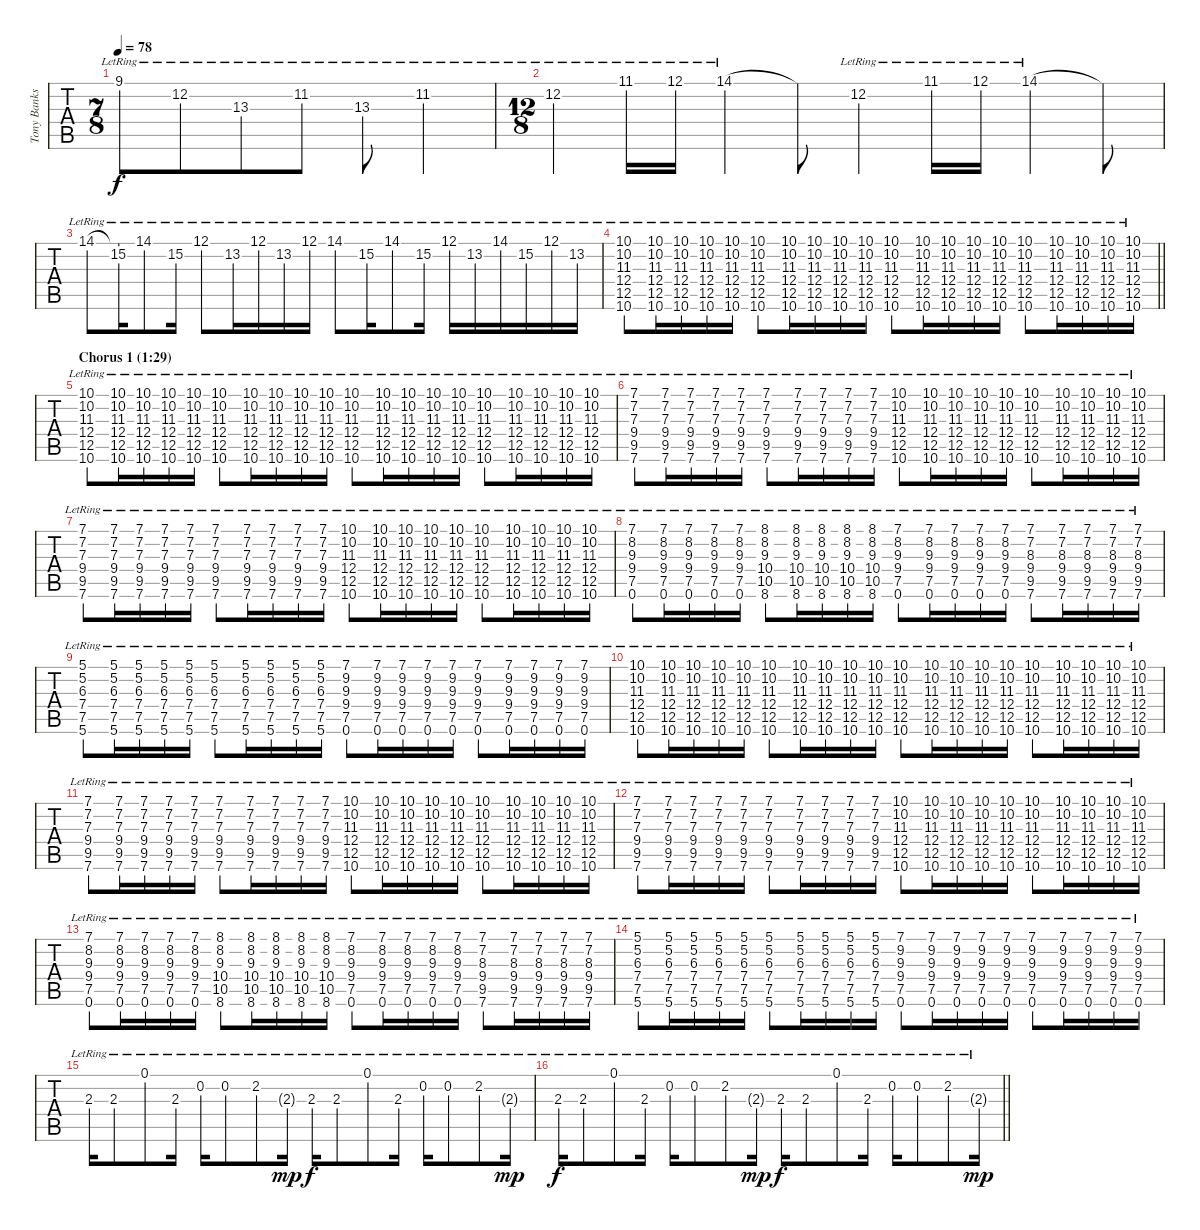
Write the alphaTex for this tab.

\track ("Tony Banks (12-string guitar 1)" "Tony Banks") {instrument acousticguitarsteel}
\staff {tabs}
\tuning (E4 B3 G3 D3 A2 E2) {hide}
\ts (7 8)
\tempo 78
\clef g2
\ks c
9.1{lr}.8{dy f} 12.2{lr}.8 13.3{lr}.8 11.2{lr}.8 13.3{lr}.8 11.2{lr}.4 |
\ts (12 8)
12.2{lr}.4 11.1{lr}.16 12.1{lr}.16 14.1{lr}.4 14.1{t}.8 12.2{lr}.4 11.1{lr}.16 12.1{lr}.16 14.1{lr}.4 14.1{t}.8 |
14.1{lr}.8 (14.1{t} 15.2{lr}).16 14.1{lr}.8 15.2{lr}.16 12.1{lr}.8 13.2{lr}.16 12.1{lr}.16 13.2{lr}.16 12.1{lr}.16 14.1{lr}.8 15.2{lr}.16 14.1{lr}.8 15.2{lr}.16 12.1{lr}.16 13.2{lr}.16 14.1{lr}.16 15.2{lr}.16 12.1{lr}.16 13.2{lr}.16 |
\barLineRight lightlight
(10.1{lr} 10.2{lr} 11.3{lr} 12.4{lr} 12.5{lr} 10.6{lr}).8 (10.1{lr} 10.2{lr} 11.3{lr} 12.4{lr} 12.5{lr} 10.6{lr}).16 (10.1{lr} 10.2{lr} 11.3{lr} 12.4{lr} 12.5{lr} 10.6{lr}).16 (10.1{lr} 10.2{lr} 11.3{lr} 12.4{lr} 12.5{lr} 10.6{lr}).16 (10.1{lr} 10.2{lr} 11.3{lr} 12.4{lr} 12.5{lr} 10.6{lr}).16 (10.1{lr} 10.2{lr} 11.3{lr} 12.4{lr} 12.5{lr} 10.6{lr}).8 (10.1{lr} 10.2{lr} 11.3{lr} 12.4{lr} 12.5{lr} 10.6{lr}).16 (10.1{lr} 10.2{lr} 11.3{lr} 12.4{lr} 12.5{lr} 10.6{lr}).16 (10.1{lr} 10.2{lr} 11.3{lr} 12.4{lr} 12.5{lr} 10.6{lr}).16 (10.1{lr} 10.2{lr} 11.3{lr} 12.4{lr} 12.5{lr} 10.6{lr}).16 (10.1{lr} 10.2{lr} 11.3{lr} 12.4{lr} 12.5{lr} 10.6{lr}).8 (10.1{lr} 10.2{lr} 11.3{lr} 12.4{lr} 12.5{lr} 10.6{lr}).16 (10.1{lr} 10.2{lr} 11.3{lr} 12.4{lr} 12.5{lr} 10.6{lr}).16 (10.1{lr} 10.2{lr} 11.3{lr} 12.4{lr} 12.5{lr} 10.6{lr}).16 (10.1{lr} 10.2{lr} 11.3{lr} 12.4{lr} 12.5{lr} 10.6{lr}).16 (10.1{lr} 10.2{lr} 11.3{lr} 12.4{lr} 12.5{lr} 10.6{lr}).8 (10.1{lr} 10.2{lr} 11.3{lr} 12.4{lr} 12.5{lr} 10.6{lr}).16 (10.1{lr} 10.2{lr} 11.3{lr} 12.4{lr} 12.5{lr} 10.6{lr}).16 (10.1{lr} 10.2{lr} 11.3{lr} 12.4{lr} 12.5{lr} 10.6{lr}).16 (10.1{lr} 10.2{lr} 11.3{lr} 12.4{lr} 12.5{lr} 10.6{lr}).16 |
\section ("" "Chorus 1 (1:29)")
(10.1{lr} 10.2{lr} 11.3{lr} 12.4{lr} 12.5{lr} 10.6{lr}).8 (10.1{lr} 10.2{lr} 11.3{lr} 12.4{lr} 12.5{lr} 10.6{lr}).16 (10.1{lr} 10.2{lr} 11.3{lr} 12.4{lr} 12.5{lr} 10.6{lr}).16 (10.1{lr} 10.2{lr} 11.3{lr} 12.4{lr} 12.5{lr} 10.6{lr}).16 (10.1{lr} 10.2{lr} 11.3{lr} 12.4{lr} 12.5{lr} 10.6{lr}).16 (10.1{lr} 10.2{lr} 11.3{lr} 12.4{lr} 12.5{lr} 10.6{lr}).8 (10.1{lr} 10.2{lr} 11.3{lr} 12.4{lr} 12.5{lr} 10.6{lr}).16 (10.1{lr} 10.2{lr} 11.3{lr} 12.4{lr} 12.5{lr} 10.6{lr}).16 (10.1{lr} 10.2{lr} 11.3{lr} 12.4{lr} 12.5{lr} 10.6{lr}).16 (10.1{lr} 10.2{lr} 11.3{lr} 12.4{lr} 12.5{lr} 10.6{lr}).16 (10.1{lr} 10.2{lr} 11.3{lr} 12.4{lr} 12.5{lr} 10.6{lr}).8 (10.1{lr} 10.2{lr} 11.3{lr} 12.4{lr} 12.5{lr} 10.6{lr}).16 (10.1{lr} 10.2{lr} 11.3{lr} 12.4{lr} 12.5{lr} 10.6{lr}).16 (10.1{lr} 10.2{lr} 11.3{lr} 12.4{lr} 12.5{lr} 10.6{lr}).16 (10.1{lr} 10.2{lr} 11.3{lr} 12.4{lr} 12.5{lr} 10.6{lr}).16 (10.1{lr} 10.2{lr} 11.3{lr} 12.4{lr} 12.5{lr} 10.6{lr}).8 (10.1{lr} 10.2{lr} 11.3{lr} 12.4{lr} 12.5{lr} 10.6{lr}).16 (10.1{lr} 10.2{lr} 11.3{lr} 12.4{lr} 12.5{lr} 10.6{lr}).16 (10.1{lr} 10.2{lr} 11.3{lr} 12.4{lr} 12.5{lr} 10.6{lr}).16 (10.1{lr} 10.2{lr} 11.3{lr} 12.4{lr} 12.5{lr} 10.6{lr}).16 |
(7.1{lr} 7.2{lr} 7.3{lr} 9.4{lr} 9.5{lr} 7.6{lr}).8 (7.1{lr} 7.2{lr} 7.3{lr} 9.4{lr} 9.5{lr} 7.6{lr}).16 (7.1{lr} 7.2{lr} 7.3{lr} 9.4{lr} 9.5{lr} 7.6{lr}).16 (7.1{lr} 7.2{lr} 7.3{lr} 9.4{lr} 9.5{lr} 7.6{lr}).16 (7.1{lr} 7.2{lr} 7.3{lr} 9.4{lr} 9.5{lr} 7.6{lr}).16 (7.1{lr} 7.2{lr} 7.3{lr} 9.4{lr} 9.5{lr} 7.6{lr}).8 (7.1{lr} 7.2{lr} 7.3{lr} 9.4{lr} 9.5{lr} 7.6{lr}).16 (7.1{lr} 7.2{lr} 7.3{lr} 9.4{lr} 9.5{lr} 7.6{lr}).16 (7.1{lr} 7.2{lr} 7.3{lr} 9.4{lr} 9.5{lr} 7.6{lr}).16 (7.1{lr} 7.2{lr} 7.3{lr} 9.4{lr} 9.5{lr} 7.6{lr}).16 (10.1{lr} 10.2{lr} 11.3{lr} 12.4{lr} 12.5{lr} 10.6{lr}).8 (10.1{lr} 10.2{lr} 11.3{lr} 12.4{lr} 12.5{lr} 10.6{lr}).16 (10.1{lr} 10.2{lr} 11.3{lr} 12.4{lr} 12.5{lr} 10.6{lr}).16 (10.1{lr} 10.2{lr} 11.3{lr} 12.4{lr} 12.5{lr} 10.6{lr}).16 (10.1{lr} 10.2{lr} 11.3{lr} 12.4{lr} 12.5{lr} 10.6{lr}).16 (10.1{lr} 10.2{lr} 11.3{lr} 12.4{lr} 12.5{lr} 10.6{lr}).8 (10.1{lr} 10.2{lr} 11.3{lr} 12.4{lr} 12.5{lr} 10.6{lr}).16 (10.1{lr} 10.2{lr} 11.3{lr} 12.4{lr} 12.5{lr} 10.6{lr}).16 (10.1{lr} 10.2{lr} 11.3{lr} 12.4{lr} 12.5{lr} 10.6{lr}).16 (10.1{lr} 10.2{lr} 11.3{lr} 12.4{lr} 12.5{lr} 10.6{lr}).16 |
(7.1{lr} 7.2{lr} 7.3{lr} 9.4{lr} 9.5{lr} 7.6{lr}).8 (7.1{lr} 7.2{lr} 7.3{lr} 9.4{lr} 9.5{lr} 7.6{lr}).16 (7.1{lr} 7.2{lr} 7.3{lr} 9.4{lr} 9.5{lr} 7.6{lr}).16 (7.1{lr} 7.2{lr} 7.3{lr} 9.4{lr} 9.5{lr} 7.6{lr}).16 (7.1{lr} 7.2{lr} 7.3{lr} 9.4{lr} 9.5{lr} 7.6{lr}).16 (7.1{lr} 7.2{lr} 7.3{lr} 9.4{lr} 9.5{lr} 7.6{lr}).8 (7.1{lr} 7.2{lr} 7.3{lr} 9.4{lr} 9.5{lr} 7.6{lr}).16 (7.1{lr} 7.2{lr} 7.3{lr} 9.4{lr} 9.5{lr} 7.6{lr}).16 (7.1{lr} 7.2{lr} 7.3{lr} 9.4{lr} 9.5{lr} 7.6{lr}).16 (7.1{lr} 7.2{lr} 7.3{lr} 9.4{lr} 9.5{lr} 7.6{lr}).16 (10.1{lr} 10.2{lr} 11.3{lr} 12.4{lr} 12.5{lr} 10.6{lr}).8 (10.1{lr} 10.2{lr} 11.3{lr} 12.4{lr} 12.5{lr} 10.6{lr}).16 (10.1{lr} 10.2{lr} 11.3{lr} 12.4{lr} 12.5{lr} 10.6{lr}).16 (10.1{lr} 10.2{lr} 11.3{lr} 12.4{lr} 12.5{lr} 10.6{lr}).16 (10.1{lr} 10.2{lr} 11.3{lr} 12.4{lr} 12.5{lr} 10.6{lr}).16 (10.1{lr} 10.2{lr} 11.3{lr} 12.4{lr} 12.5{lr} 10.6{lr}).8 (10.1{lr} 10.2{lr} 11.3{lr} 12.4{lr} 12.5{lr} 10.6{lr}).16 (10.1{lr} 10.2{lr} 11.3{lr} 12.4{lr} 12.5{lr} 10.6{lr}).16 (10.1{lr} 10.2{lr} 11.3{lr} 12.4{lr} 12.5{lr} 10.6{lr}).16 (10.1{lr} 10.2{lr} 11.3{lr} 12.4{lr} 12.5{lr} 10.6{lr}).16 |
(7.1{lr} 8.2{lr} 9.3{lr} 9.4{lr} 7.5{lr} 0.6{lr}).8 (7.1{lr} 8.2{lr} 9.3{lr} 9.4{lr} 7.5{lr} 0.6{lr}).16 (7.1{lr} 8.2{lr} 9.3{lr} 9.4{lr} 7.5{lr} 0.6{lr}).16 (7.1{lr} 8.2{lr} 9.3{lr} 9.4{lr} 7.5{lr} 0.6{lr}).16 (7.1{lr} 8.2{lr} 9.3{lr} 9.4{lr} 7.5{lr} 0.6{lr}).16 (8.1{lr} 8.2{lr} 9.3{lr} 10.4{lr} 10.5{lr} 8.6{lr}).8 (8.1{lr} 8.2{lr} 9.3{lr} 10.4{lr} 10.5{lr} 8.6{lr}).16 (8.1{lr} 8.2{lr} 9.3{lr} 10.4{lr} 10.5{lr} 8.6{lr}).16 (8.1{lr} 8.2{lr} 9.3{lr} 10.4{lr} 10.5{lr} 8.6{lr}).16 (8.1{lr} 8.2{lr} 9.3{lr} 10.4{lr} 10.5{lr} 8.6{lr}).16 (7.1{lr} 8.2{lr} 9.3{lr} 9.4{lr} 7.5{lr} 0.6{lr}).8 (7.1{lr} 8.2{lr} 9.3{lr} 9.4{lr} 7.5{lr} 0.6{lr}).16 (7.1{lr} 8.2{lr} 9.3{lr} 9.4{lr} 7.5{lr} 0.6{lr}).16 (7.1{lr} 8.2{lr} 9.3{lr} 9.4{lr} 7.5{lr} 0.6{lr}).16 (7.1{lr} 8.2{lr} 9.3{lr} 9.4{lr} 7.5{lr} 0.6{lr}).16 (7.1{lr} 7.2{lr} 8.3{lr} 9.4{lr} 9.5{lr} 7.6{lr}).8 (7.1{lr} 7.2{lr} 8.3{lr} 9.4{lr} 9.5{lr} 7.6{lr}).16 (7.1{lr} 7.2{lr} 8.3{lr} 9.4{lr} 9.5{lr} 7.6{lr}).16 (7.1{lr} 7.2{lr} 8.3{lr} 9.4{lr} 9.5{lr} 7.6{lr}).16 (7.1{lr} 7.2{lr} 8.3{lr} 9.4{lr} 9.5{lr} 7.6{lr}).16 |
(5.1{lr} 5.2{lr} 6.3{lr} 7.4{lr} 7.5{lr} 5.6{lr}).8 (5.1{lr} 5.2{lr} 6.3{lr} 7.4{lr} 7.5{lr} 5.6{lr}).16 (5.1{lr} 5.2{lr} 6.3{lr} 7.4{lr} 7.5{lr} 5.6{lr}).16 (5.1{lr} 5.2{lr} 6.3{lr} 7.4{lr} 7.5{lr} 5.6{lr}).16 (5.1{lr} 5.2{lr} 6.3{lr} 7.4{lr} 7.5{lr} 5.6{lr}).16 (5.1{lr} 5.2{lr} 6.3{lr} 7.4{lr} 7.5{lr} 5.6{lr}).8 (5.1{lr} 5.2{lr} 6.3{lr} 7.4{lr} 7.5{lr} 5.6{lr}).16 (5.1{lr} 5.2{lr} 6.3{lr} 7.4{lr} 7.5{lr} 5.6{lr}).16 (5.1{lr} 5.2{lr} 6.3{lr} 7.4{lr} 7.5{lr} 5.6{lr}).16 (5.1{lr} 5.2{lr} 6.3{lr} 7.4{lr} 7.5{lr} 5.6{lr}).16 (7.1{lr} 9.2{lr} 9.3{lr} 9.4{lr} 7.5{lr} 0.6{lr}).8 (7.1{lr} 9.2{lr} 9.3{lr} 9.4{lr} 7.5{lr} 0.6{lr}).16 (7.1{lr} 9.2{lr} 9.3{lr} 9.4{lr} 7.5{lr} 0.6{lr}).16 (7.1{lr} 9.2{lr} 9.3{lr} 9.4{lr} 7.5{lr} 0.6{lr}).16 (7.1{lr} 9.2{lr} 9.3{lr} 9.4{lr} 7.5{lr} 0.6{lr}).16 (7.1{lr} 9.2{lr} 9.3{lr} 9.4{lr} 7.5{lr} 0.6{lr}).8 (7.1{lr} 9.2{lr} 9.3{lr} 9.4{lr} 7.5{lr} 0.6{lr}).16 (7.1{lr} 9.2{lr} 9.3{lr} 9.4{lr} 7.5{lr} 0.6{lr}).16 (7.1{lr} 9.2{lr} 9.3{lr} 9.4{lr} 7.5{lr} 0.6{lr}).16 (7.1{lr} 9.2{lr} 9.3{lr} 9.4{lr} 7.5{lr} 0.6{lr}).16 |
(10.1{lr} 10.2{lr} 11.3{lr} 12.4{lr} 12.5{lr} 10.6{lr}).8 (10.1{lr} 10.2{lr} 11.3{lr} 12.4{lr} 12.5{lr} 10.6{lr}).16 (10.1{lr} 10.2{lr} 11.3{lr} 12.4{lr} 12.5{lr} 10.6{lr}).16 (10.1{lr} 10.2{lr} 11.3{lr} 12.4{lr} 12.5{lr} 10.6{lr}).16 (10.1{lr} 10.2{lr} 11.3{lr} 12.4{lr} 12.5{lr} 10.6{lr}).16 (10.1{lr} 10.2{lr} 11.3{lr} 12.4{lr} 12.5{lr} 10.6{lr}).8 (10.1{lr} 10.2{lr} 11.3{lr} 12.4{lr} 12.5{lr} 10.6{lr}).16 (10.1{lr} 10.2{lr} 11.3{lr} 12.4{lr} 12.5{lr} 10.6{lr}).16 (10.1{lr} 10.2{lr} 11.3{lr} 12.4{lr} 12.5{lr} 10.6{lr}).16 (10.1{lr} 10.2{lr} 11.3{lr} 12.4{lr} 12.5{lr} 10.6{lr}).16 (10.1{lr} 10.2{lr} 11.3{lr} 12.4{lr} 12.5{lr} 10.6{lr}).8 (10.1{lr} 10.2{lr} 11.3{lr} 12.4{lr} 12.5{lr} 10.6{lr}).16 (10.1{lr} 10.2{lr} 11.3{lr} 12.4{lr} 12.5{lr} 10.6{lr}).16 (10.1{lr} 10.2{lr} 11.3{lr} 12.4{lr} 12.5{lr} 10.6{lr}).16 (10.1{lr} 10.2{lr} 11.3{lr} 12.4{lr} 12.5{lr} 10.6{lr}).16 (10.1{lr} 10.2{lr} 11.3{lr} 12.4{lr} 12.5{lr} 10.6{lr}).8 (10.1{lr} 10.2{lr} 11.3{lr} 12.4{lr} 12.5{lr} 10.6{lr}).16 (10.1{lr} 10.2{lr} 11.3{lr} 12.4{lr} 12.5{lr} 10.6{lr}).16 (10.1{lr} 10.2{lr} 11.3{lr} 12.4{lr} 12.5{lr} 10.6{lr}).16 (10.1{lr} 10.2{lr} 11.3{lr} 12.4{lr} 12.5{lr} 10.6{lr}).16 |
(7.1{lr} 7.2{lr} 7.3{lr} 9.4{lr} 9.5{lr} 7.6{lr}).8 (7.1{lr} 7.2{lr} 7.3{lr} 9.4{lr} 9.5{lr} 7.6{lr}).16 (7.1{lr} 7.2{lr} 7.3{lr} 9.4{lr} 9.5{lr} 7.6{lr}).16 (7.1{lr} 7.2{lr} 7.3{lr} 9.4{lr} 9.5{lr} 7.6{lr}).16 (7.1{lr} 7.2{lr} 7.3{lr} 9.4{lr} 9.5{lr} 7.6{lr}).16 (7.1{lr} 7.2{lr} 7.3{lr} 9.4{lr} 9.5{lr} 7.6{lr}).8 (7.1{lr} 7.2{lr} 7.3{lr} 9.4{lr} 9.5{lr} 7.6{lr}).16 (7.1{lr} 7.2{lr} 7.3{lr} 9.4{lr} 9.5{lr} 7.6{lr}).16 (7.1{lr} 7.2{lr} 7.3{lr} 9.4{lr} 9.5{lr} 7.6{lr}).16 (7.1{lr} 7.2{lr} 7.3{lr} 9.4{lr} 9.5{lr} 7.6{lr}).16 (10.1{lr} 10.2{lr} 11.3{lr} 12.4{lr} 12.5{lr} 10.6{lr}).8 (10.1{lr} 10.2{lr} 11.3{lr} 12.4{lr} 12.5{lr} 10.6{lr}).16 (10.1{lr} 10.2{lr} 11.3{lr} 12.4{lr} 12.5{lr} 10.6{lr}).16 (10.1{lr} 10.2{lr} 11.3{lr} 12.4{lr} 12.5{lr} 10.6{lr}).16 (10.1{lr} 10.2{lr} 11.3{lr} 12.4{lr} 12.5{lr} 10.6{lr}).16 (10.1{lr} 10.2{lr} 11.3{lr} 12.4{lr} 12.5{lr} 10.6{lr}).8 (10.1{lr} 10.2{lr} 11.3{lr} 12.4{lr} 12.5{lr} 10.6{lr}).16 (10.1{lr} 10.2{lr} 11.3{lr} 12.4{lr} 12.5{lr} 10.6{lr}).16 (10.1{lr} 10.2{lr} 11.3{lr} 12.4{lr} 12.5{lr} 10.6{lr}).16 (10.1{lr} 10.2{lr} 11.3{lr} 12.4{lr} 12.5{lr} 10.6{lr}).16 |
(7.1{lr} 7.2{lr} 7.3{lr} 9.4{lr} 9.5{lr} 7.6{lr}).8 (7.1{lr} 7.2{lr} 7.3{lr} 9.4{lr} 9.5{lr} 7.6{lr}).16 (7.1{lr} 7.2{lr} 7.3{lr} 9.4{lr} 9.5{lr} 7.6{lr}).16 (7.1{lr} 7.2{lr} 7.3{lr} 9.4{lr} 9.5{lr} 7.6{lr}).16 (7.1{lr} 7.2{lr} 7.3{lr} 9.4{lr} 9.5{lr} 7.6{lr}).16 (7.1{lr} 7.2{lr} 7.3{lr} 9.4{lr} 9.5{lr} 7.6{lr}).8 (7.1{lr} 7.2{lr} 7.3{lr} 9.4{lr} 9.5{lr} 7.6{lr}).16 (7.1{lr} 7.2{lr} 7.3{lr} 9.4{lr} 9.5{lr} 7.6{lr}).16 (7.1{lr} 7.2{lr} 7.3{lr} 9.4{lr} 9.5{lr} 7.6{lr}).16 (7.1{lr} 7.2{lr} 7.3{lr} 9.4{lr} 9.5{lr} 7.6{lr}).16 (10.1{lr} 10.2{lr} 11.3{lr} 12.4{lr} 12.5{lr} 10.6{lr}).8 (10.1{lr} 10.2{lr} 11.3{lr} 12.4{lr} 12.5{lr} 10.6{lr}).16 (10.1{lr} 10.2{lr} 11.3{lr} 12.4{lr} 12.5{lr} 10.6{lr}).16 (10.1{lr} 10.2{lr} 11.3{lr} 12.4{lr} 12.5{lr} 10.6{lr}).16 (10.1{lr} 10.2{lr} 11.3{lr} 12.4{lr} 12.5{lr} 10.6{lr}).16 (10.1{lr} 10.2{lr} 11.3{lr} 12.4{lr} 12.5{lr} 10.6{lr}).8 (10.1{lr} 10.2{lr} 11.3{lr} 12.4{lr} 12.5{lr} 10.6{lr}).16 (10.1{lr} 10.2{lr} 11.3{lr} 12.4{lr} 12.5{lr} 10.6{lr}).16 (10.1{lr} 10.2{lr} 11.3{lr} 12.4{lr} 12.5{lr} 10.6{lr}).16 (10.1{lr} 10.2{lr} 11.3{lr} 12.4{lr} 12.5{lr} 10.6{lr}).16 |
(7.1{lr} 8.2{lr} 9.3{lr} 9.4{lr} 7.5{lr} 0.6{lr}).8 (7.1{lr} 8.2{lr} 9.3{lr} 9.4{lr} 7.5{lr} 0.6{lr}).16 (7.1{lr} 8.2{lr} 9.3{lr} 9.4{lr} 7.5{lr} 0.6{lr}).16 (7.1{lr} 8.2{lr} 9.3{lr} 9.4{lr} 7.5{lr} 0.6{lr}).16 (7.1{lr} 8.2{lr} 9.3{lr} 9.4{lr} 7.5{lr} 0.6{lr}).16 (8.1{lr} 8.2{lr} 9.3{lr} 10.4{lr} 10.5{lr} 8.6{lr}).8 (8.1{lr} 8.2{lr} 9.3{lr} 10.4{lr} 10.5{lr} 8.6{lr}).16 (8.1{lr} 8.2{lr} 9.3{lr} 10.4{lr} 10.5{lr} 8.6{lr}).16 (8.1{lr} 8.2{lr} 9.3{lr} 10.4{lr} 10.5{lr} 8.6{lr}).16 (8.1{lr} 8.2{lr} 9.3{lr} 10.4{lr} 10.5{lr} 8.6{lr}).16 (7.1{lr} 8.2{lr} 9.3{lr} 9.4{lr} 7.5{lr} 0.6{lr}).8 (7.1{lr} 8.2{lr} 9.3{lr} 9.4{lr} 7.5{lr} 0.6{lr}).16 (7.1{lr} 8.2{lr} 9.3{lr} 9.4{lr} 7.5{lr} 0.6{lr}).16 (7.1{lr} 8.2{lr} 9.3{lr} 9.4{lr} 7.5{lr} 0.6{lr}).16 (7.1{lr} 8.2{lr} 9.3{lr} 9.4{lr} 7.5{lr} 0.6{lr}).16 (7.1{lr} 7.2{lr} 8.3{lr} 9.4{lr} 9.5{lr} 7.6{lr}).8 (7.1{lr} 7.2{lr} 8.3{lr} 9.4{lr} 9.5{lr} 7.6{lr}).16 (7.1{lr} 7.2{lr} 8.3{lr} 9.4{lr} 9.5{lr} 7.6{lr}).16 (7.1{lr} 7.2{lr} 8.3{lr} 9.4{lr} 9.5{lr} 7.6{lr}).16 (7.1{lr} 7.2{lr} 8.3{lr} 9.4{lr} 9.5{lr} 7.6{lr}).16 |
(5.1{lr} 5.2{lr} 6.3{lr} 7.4{lr} 7.5{lr} 5.6{lr}).8 (5.1{lr} 5.2{lr} 6.3{lr} 7.4{lr} 7.5{lr} 5.6{lr}).16 (5.1{lr} 5.2{lr} 6.3{lr} 7.4{lr} 7.5{lr} 5.6{lr}).16 (5.1{lr} 5.2{lr} 6.3{lr} 7.4{lr} 7.5{lr} 5.6{lr}).16 (5.1{lr} 5.2{lr} 6.3{lr} 7.4{lr} 7.5{lr} 5.6{lr}).16 (5.1{lr} 5.2{lr} 6.3{lr} 7.4{lr} 7.5{lr} 5.6{lr}).8 (5.1{lr} 5.2{lr} 6.3{lr} 7.4{lr} 7.5{lr} 5.6{lr}).16 (5.1{lr} 5.2{lr} 6.3{lr} 7.4{lr} 7.5{lr} 5.6{lr}).16 (5.1{lr} 5.2{lr} 6.3{lr} 7.4{lr} 7.5{lr} 5.6{lr}).16 (5.1{lr} 5.2{lr} 6.3{lr} 7.4{lr} 7.5{lr} 5.6{lr}).16 (7.1{lr} 9.2{lr} 9.3{lr} 9.4{lr} 7.5{lr} 0.6{lr}).8 (7.1{lr} 9.2{lr} 9.3{lr} 9.4{lr} 7.5{lr} 0.6{lr}).16 (7.1{lr} 9.2{lr} 9.3{lr} 9.4{lr} 7.5{lr} 0.6{lr}).16 (7.1{lr} 9.2{lr} 9.3{lr} 9.4{lr} 7.5{lr} 0.6{lr}).16 (7.1{lr} 9.2{lr} 9.3{lr} 9.4{lr} 7.5{lr} 0.6{lr}).16 (7.1{lr} 9.2{lr} 9.3{lr} 9.4{lr} 7.5{lr} 0.6{lr}).8 (7.1{lr} 9.2{lr} 9.3{lr} 9.4{lr} 7.5{lr} 0.6{lr}).16 (7.1{lr} 9.2{lr} 9.3{lr} 9.4{lr} 7.5{lr} 0.6{lr}).16 (7.1{lr} 9.2{lr} 9.3{lr} 9.4{lr} 7.5{lr} 0.6{lr}).16 (7.1{lr} 9.2{lr} 9.3{lr} 9.4{lr} 7.5{lr} 0.6{lr}).16 |
2.3{lr}.16 2.3{lr}.8 0.1{lr}.8 2.3{lr}.16 0.2{lr}.16 0.2{lr}.8 2.2{lr}.8 2.3{g lr}.16{dy mp} 2.3{lr}.16{dy f} 2.3{lr}.8 0.1{lr}.8 2.3{lr}.16 0.2{lr}.16 0.2{lr}.8 2.2{lr}.8 2.3{g lr}.16{dy mp} |
\barLineRight lightlight
2.3{lr}.16{dy f} 2.3{lr}.8 0.1{lr}.8 2.3{lr}.16 0.2{lr}.16 0.2{lr}.8 2.2{lr}.8 2.3{g lr}.16{dy mp} 2.3{lr}.16{dy f} 2.3{lr}.8 0.1{lr}.8 2.3{lr}.16 0.2{lr}.16 0.2{lr}.8 2.2{lr}.8 2.3{g lr}.16{dy mp}
